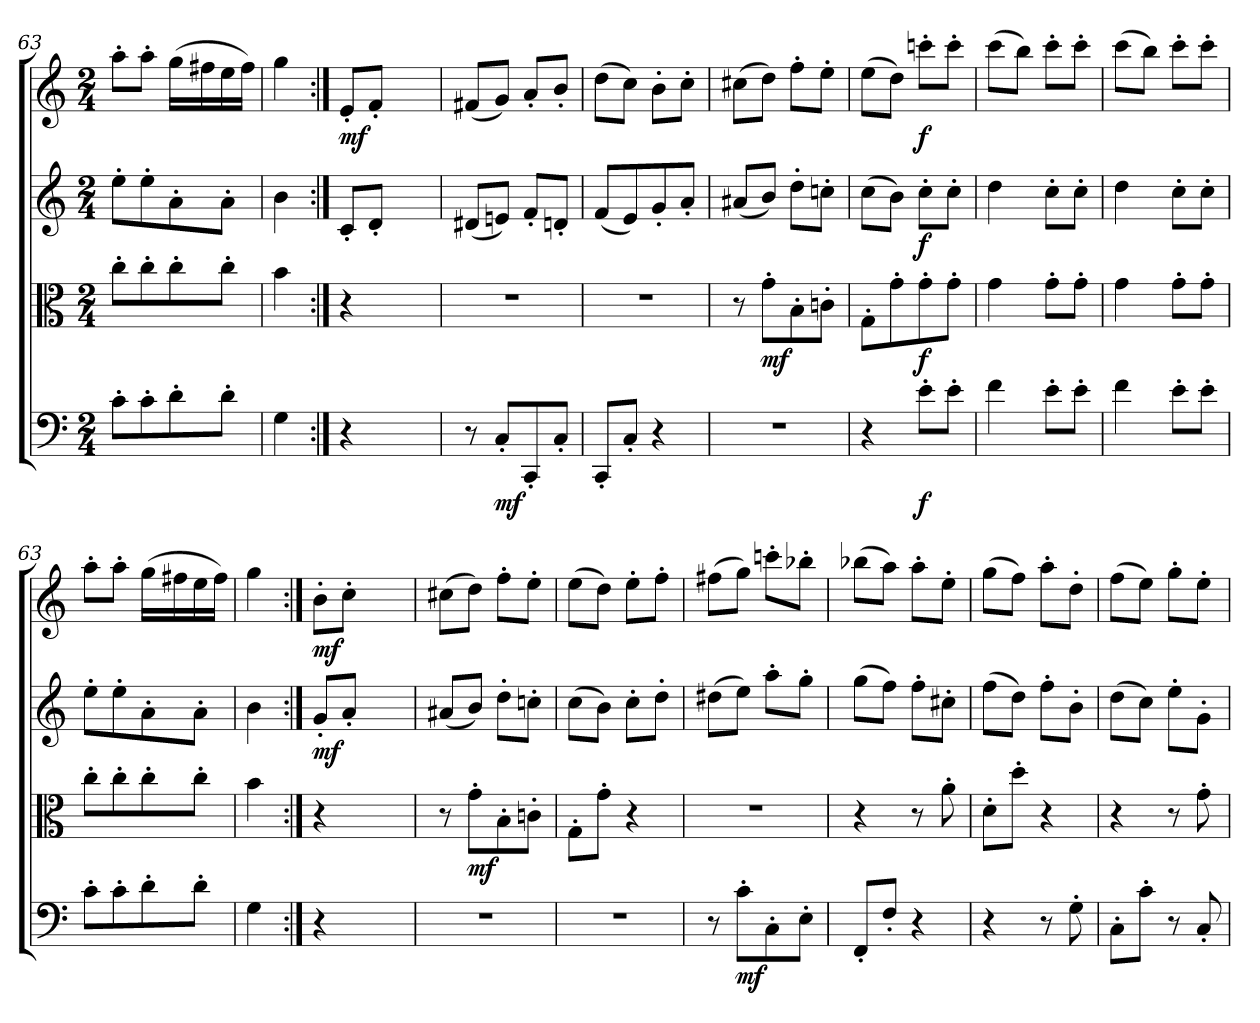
**kern	**dynam	**kern	**dynam	**kern	**dynam	**kern	**dynam
*part4	*part4	*part3	*part3	*part2	*part2	*part1	*part1
*staff4	*staff4	*staff3	*staff3	*staff2	*staff2	*staff1	*staff1
*clefF4	*	*clefC3	*	*clefG2	*	*clefG2	*
*k[]	*	*k[]	*	*k[]	*	*k[]	*
*C:	*	*C:	*	*C:	*	*C:	*
*M2/4	*	*M2/4	*	*M2/4	*	*M2/4	*
=63	=63	=63	=63	=63	=63	=63	=63
8c'\L	.	8cc'\L	.	8ee'\L	.	8aa'\L	.
8c'\	.	8cc'\	.	8ee'\	.	8aa'\J	.
8d'\	.	8cc'\	.	8a'\	.	(16gg\LL	.
.	.	.	.	.	.	16ff#X\	.
8d'\J	.	8cc'\J	.	8a'\J	.	16ee\	.
.	.	.	.	.	.	16ff#\JJ)	.
=64	=64	=64	=64	=64	=64	=64	=64
4G\	.	4b\	.	4b\	.	4gg\	.
=:|!	=:|!	=:|!	=:|!	=:|!	=:|!	=:|!	=:|!
*k[]	*	*k[]	*	*k[]	*	*k[]	*
*C:	*	*C:	*	*C:	*	*C:	*
4r	.	4r	.	8c'/L	.	8e'/L	mf
.	.	.	.	8d'/J	.	8f'/J	.
4ryy	.	4ryy	.	4ryy	.	4ryy	.
=57	=57	=57	=57	=57	=57	=57	=57
8r	.	2r	.	(8d#X/L	.	(8f#X/L	.
8C'/L	mf	.	.	8en/J)	.	8g/J)	.
8CC'/	.	.	.	8f'/L	.	8a'/L	.
8C'/J	.	.	.	8dn'/J	.	8b'/J	.
=58	=58	=58	=58	=58	=58	=58	=58
8CC'/L	.	2r	.	(8f/L	.	(8dd\L	.
8C'/J	.	.	.	8e/)	.	8cc\J)	.
4r	.	.	.	8g'/	.	8b'\L	.
.	.	.	.	8a'/J	.	8cc'\J	.
=59	=59	=59	=59	=59	=59	=59	=59
2r	.	8r	.	(8a#X/L	.	(8cc#X\L	.
.	.	8g'\L	mf	8b/J)	.	8dd\J)	.
.	.	8B'\	.	8dd'\L	.	8ff'\L	.
.	.	8cn'\J	.	8ccn'\J	.	8ee'\J	.
=60	=60	=60	=60	=60	=60	=60	=60
4r	.	8G'\L	.	(8cc\L	.	(8ee\L	.
.	.	8g'\	.	8b\J)	.	8dd\J)	.
8e'\L	f	8g'\	f	8cc'\L	f	8cccn'\L	f
8e'\J	.	8g'\J	.	8cc'\J	.	8ccc'\J	.
=61	=61	=61	=61	=61	=61	=61	=61
4f\	.	4g\	.	4dd\	.	(8ccc\L	.
.	.	.	.	.	.	8bb\J)	.
8e'\L	.	8g'\L	.	8cc'\L	.	8ccc'\L	.
8e'\J	.	8g'\J	.	8cc'\J	.	8ccc'\J	.
=62	=62	=62	=62	=62	=62	=62	=62
4f\	.	4g\	.	4dd\	.	(8ccc\L	.
.	.	.	.	.	.	8bb\J)	.
8e'\L	.	8g'\L	.	8cc'\L	.	8ccc'\L	.
8e'\J	.	8g'\J	.	8cc'\J	.	8ccc'\J	.
=63	=63	=63	=63	=63	=63	=63	=63
8c'\L	.	8cc'\L	.	8ee'\L	.	8aa'\L	.
8c'\	.	8cc'\	.	8ee'\	.	8aa'\J	.
8d'\	.	8cc'\	.	8a'\	.	(16gg\LL	.
.	.	.	.	.	.	16ff#X\	.
8d'\J	.	8cc'\J	.	8a'\J	.	16ee\	.
.	.	.	.	.	.	16ff#\JJ)	.
=64	=64	=64	=64	=64	=64	=64	=64
4G\	.	4b\	.	4b\	.	4gg\	.
=:|!	=:|!	=:|!	=:|!	=:|!	=:|!	=:|!	=:|!
4r	.	4r	.	8g'/L	mf	8b'\L	mf
.	.	.	.	8a'/J	.	8cc'\J	.
4ryy	.	4ryy	.	4ryy	.	4ryy	.
=65	=65	=65	=65	=65	=65	=65	=65
2r	.	8r	.	(8a#X/L	.	(8cc#X\L	.
.	.	8g'\L	mf	8b/J)	.	8dd\J)	.
.	.	8B'\	.	8dd'\L	.	8ff'\L	.
.	.	8cn'\J	.	8ccn'\J	.	8ee'\J	.
=66	=66	=66	=66	=66	=66	=66	=66
2r	.	8G'\L	.	(8cc\L	.	(8ee\L	.
.	.	8g'\J	.	8b\J)	.	8dd\J)	.
.	.	4r	.	8cc'\L	.	8ee'\L	.
.	.	.	.	8dd'\J	.	8ff'\J	.
=67	=67	=67	=67	=67	=67	=67	=67
8r	.	2r	.	(8dd#X\L	.	(8ff#X\L	.
8c'\L	mf	.	.	8ee\J)	.	8gg\J)	.
8C'\	.	.	.	8aa'\L	.	8cccn'\L	.
8E'\J	.	.	.	8gg'\J	.	8bb-X'\J	.
=68	=68	=68	=68	=68	=68	=68	=68
8FF'/L	.	4r	.	(8gg\L	.	(8bb-X\L	.
8F'/J	.	.	.	8ff\J)	.	8aa\J)	.
4r	.	8r	.	8ff'\L	.	8aa'\L	.
.	.	8a'\	.	8cc#X'\J	.	8ee'\J	.
=69	=69	=69	=69	=69	=69	=69	=69
4r	.	8d'\L	.	(8ff\L	.	(8gg\L	.
.	.	8dd'\J	.	8dd\J)	.	8ff\J)	.
8r	.	4r	.	8ff'\L	.	8aa'\L	.
8G'\	.	.	.	8b'\J	.	8dd'\J	.
=70	=70	=70	=70	=70	=70	=70	=70
8C'\L	.	4r	.	(8dd\L	.	(8ff\L	.
8c'\J	.	.	.	8cc\J)	.	8ee\J)	.
8r	.	8r	.	8ee'\L	.	8gg'\L	.
8C'/	.	8g'\	.	8g'\J	.	8ee'\J	.
=	=	=	=	=	=	=	=
*-	*-	*-	*-	*-	*-	*-	*-
